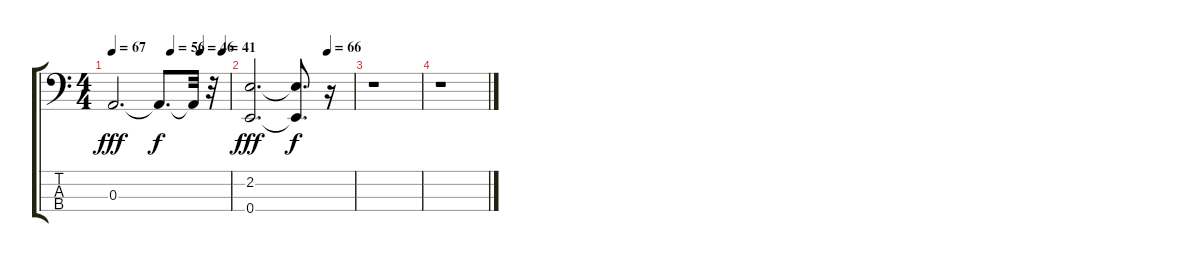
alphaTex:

\track "" {instrument fretlessbass}
\staff {score tabs}
\tuning (G2 D2 A1 E1) {hide}
\ts (4 4)
\tempo 67
\tempo (56 0.5)
\tempo (46 0.75)
\tempo (41 0.9375)
\clef f4
\ks c
0.3.2{d dy fff} 0.3{t}.8{d dy f} 0.3{t}.32 r.32 |
\tempo (66 0.75)
(2.2 0.4).2{d dy fff} (2.2{t} 0.4{t}).8{d dy f} r.16 |
r.1 |
r.1
